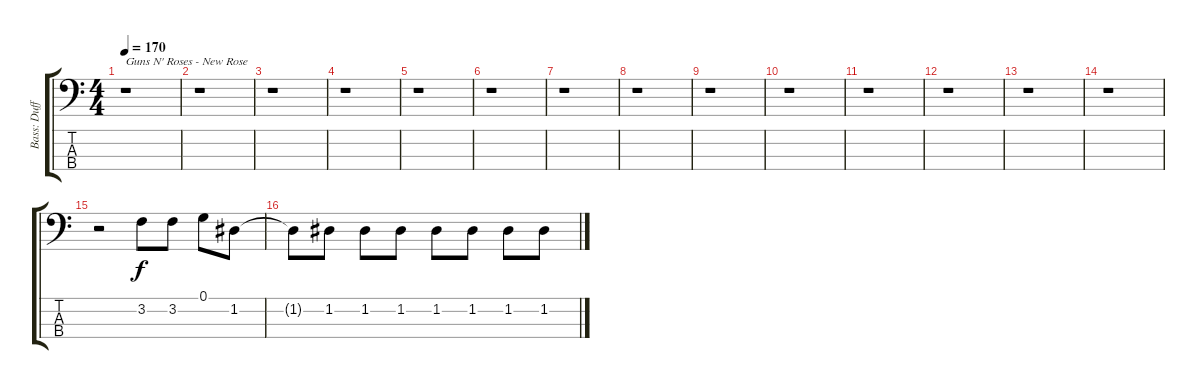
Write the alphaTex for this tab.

\track ("Bass: Duff" "Bass: Duff") {instrument electricbassfinger}
\staff {score tabs}
\tuning (G2 D2 A1 E1) {hide}
\ts (4 4)
\tempo 170
\clef f4
\ks c
r.1{txt "Guns N' Roses - New Rose" dy f instrument electricbassfinger} |
r.1 |
r.1 |
r.1 |
r.1 |
r.1 |
r.1 |
r.1 |
r.1 |
r.1 |
r.1 |
r.1 |
r.1 |
r.1 |
r.2 3.2.8 3.2.8 0.1.8 1.2.8 |
1.2{t}.8 1.2.8 1.2.8 1.2.8 1.2.8 1.2.8 1.2.8 1.2.8
